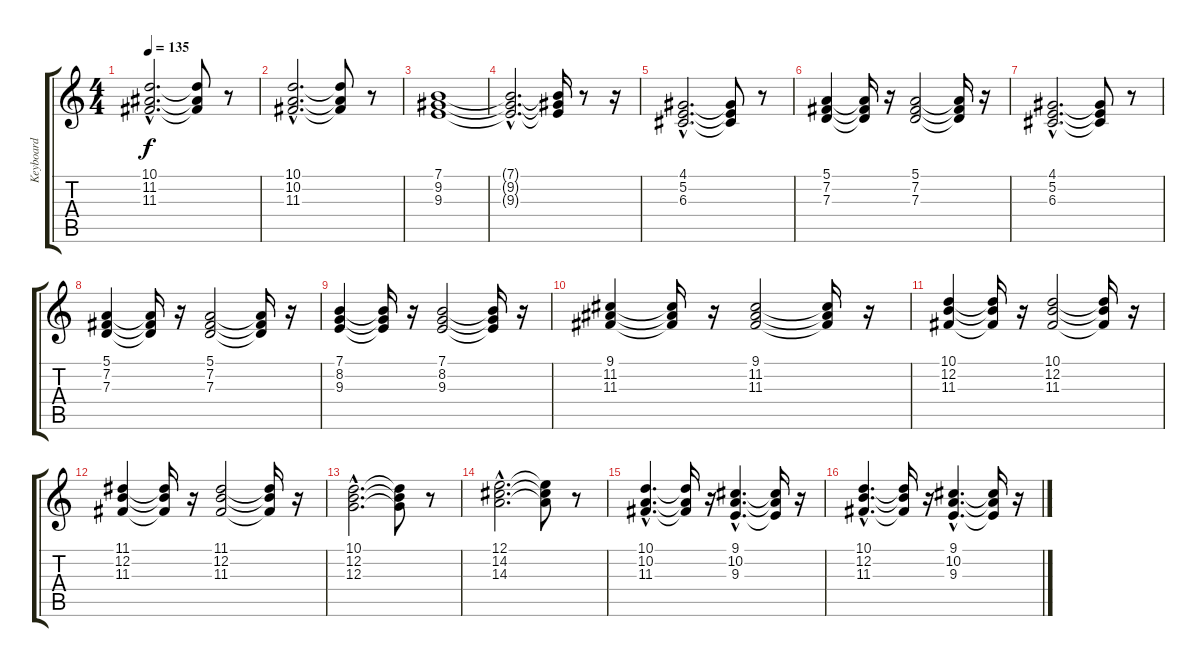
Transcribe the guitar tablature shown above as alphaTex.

\track ("Keyboard" "Keyboard") {instrument acousticgrandpiano}
\staff {score tabs}
\tuning (E4 B3 G3 D3 A2 E2) {hide}
\ts (4 4)
\tempo 135
\clef g2
\ks c
(10.1{hac} 11.2{hac} 11.3{hac}).2{d dy f} (10.1{t} 11.2{t} 11.3{t}).8 r.8 |
(10.1{hac} 10.2{hac} 11.3{hac}).2{d} (10.1{t} 10.2{t} 11.3{t}).8 r.8 |
(7.1 9.2 9.3).1 |
(7.1{hac t} 9.2{hac t} 9.3{hac t}).2{d} (7.1{t} 9.2{t} 9.3{t}).16 r.8 r.16 |
(4.1{hac} 5.2{hac} 6.3{hac}).2{d} (4.1{t} 5.2{t} 6.3{t}).8 r.8 |
(5.1 7.2 7.3).4 (5.1{t} 7.2{t} 7.3{t}).16 r.16 (5.1 7.2 7.3).2 (5.1{t} 7.2{t} 7.3{t}).16 r.16 |
(4.1{hac} 5.2{hac} 6.3{hac}).2{d} (4.1{t} 5.2{t} 6.3{t}).8 r.8 |
(5.1 7.2 7.3).4 (5.1{t} 7.2{t} 7.3{t}).16 r.16 (5.1 7.2 7.3).2 (5.1{t} 7.2{t} 7.3{t}).16 r.16 |
(7.1 8.2 9.3).4 (7.1{t} 8.2{t} 9.3{t}).16 r.16 (7.1 8.2 9.3).2 (7.1{t} 8.2{t} 9.3{t}).16 r.16 |
(9.1 11.2 11.3).4 (9.1{t} 11.2{t} 11.3{t}).16 r.16 (9.1 11.2 11.3).2 (9.1{t} 11.2{t} 11.3{t}).16 r.16 |
(10.1 12.2 11.3).4 (10.1{t} 12.2{t} 11.3{t}).16 r.16 (10.1 12.2 11.3).2 (10.1{t} 12.2{t} 11.3{t}).16 r.16 |
(11.1 12.2 11.3).4 (11.1{t} 12.2{t} 11.3{t}).16 r.16 (11.1 12.2 11.3).2 (11.1{t} 12.2{t} 11.3{t}).16 r.16 |
(10.1{hac} 12.2{hac} 12.3{hac}).2{d} (10.1{t} 12.2{t} 12.3{t}).8 r.8 |
(12.1{hac} 14.2{hac} 14.3{hac}).2{d} (12.1{t} 14.2{t} 14.3{t}).8 r.8 |
(10.1{hac} 10.2{hac} 11.3{hac}).4{d} (10.1{t} 10.2{t} 11.3{t}).16 r.16 (9.1{hac} 10.2{hac} 9.3{hac}).4{d} (9.1{t} 10.2{t} 9.3{t}).16 r.16 |
(10.1{hac} 12.2{hac} 11.3{hac}).4{d} (10.1{t} 12.2{t} 11.3{t}).16 r.16 (9.1{hac} 10.2{hac} 9.3{hac}).4{d} (9.1{t} 10.2{t} 9.3{t}).16 r.16
